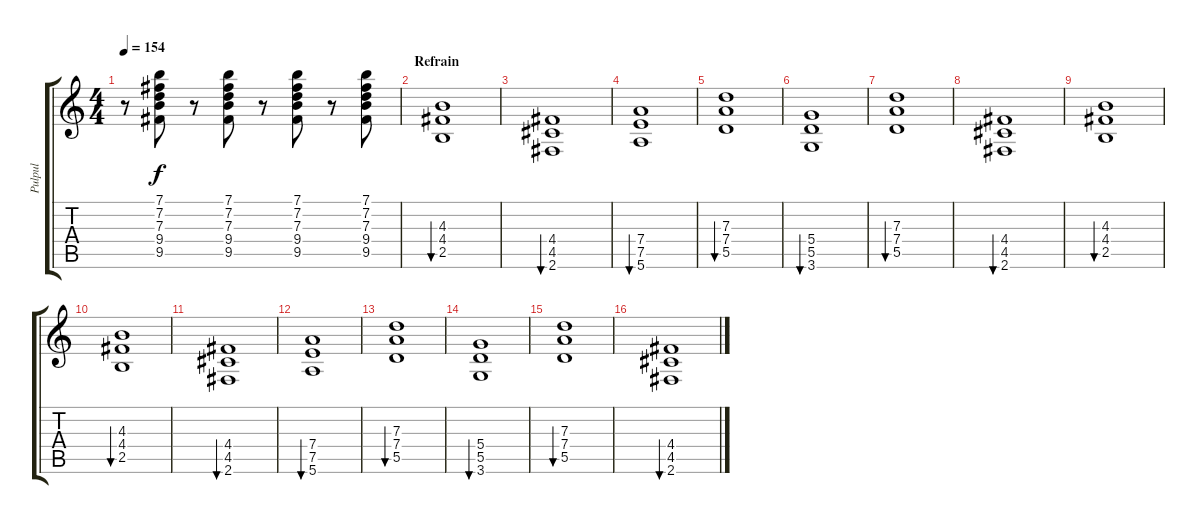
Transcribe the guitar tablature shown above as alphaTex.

\track ("Pulpul" "Pulpul") {instrument electricguitarmuted}
\staff {score tabs}
\tuning (E4 B3 G3 D3 A2 E2) {hide}
\ts (4 4)
\tempo 154
\clef g2
\ks c
r.8{dy f} (7.1 7.2 7.3 9.4 9.5).8 r.8 (7.1 7.2 7.3 9.4 9.5).8 r.8 (7.1 7.2 7.3 9.4 9.5).8 r.8 (7.1 7.2 7.3 9.4 9.5).8 |
\section ("" "Refrain")
(4.3 4.4 2.5).1{bu 60 volume 14 instrument overdrivenguitar} |
(4.4 4.5 2.6).1{bu 60} |
(7.4 7.5 5.6).1{bu 60} |
(7.3 7.4 5.5).1{bu 60} |
(5.4 5.5 3.6).1{bu 60} |
(7.3 7.4 5.5).1{bu 60} |
(4.4 4.5 2.6).1{bu 60} |
(4.3 4.4 2.5).1{bu 60} |
(4.3 4.4 2.5).1{bu 60} |
(4.4 4.5 2.6).1{bu 60} |
(7.4 7.5 5.6).1{bu 60} |
(7.3 7.4 5.5).1{bu 60} |
(5.4 5.5 3.6).1{bu 60} |
(7.3 7.4 5.5).1{bu 60} |
(4.4 4.5 2.6).1{bu 60}
